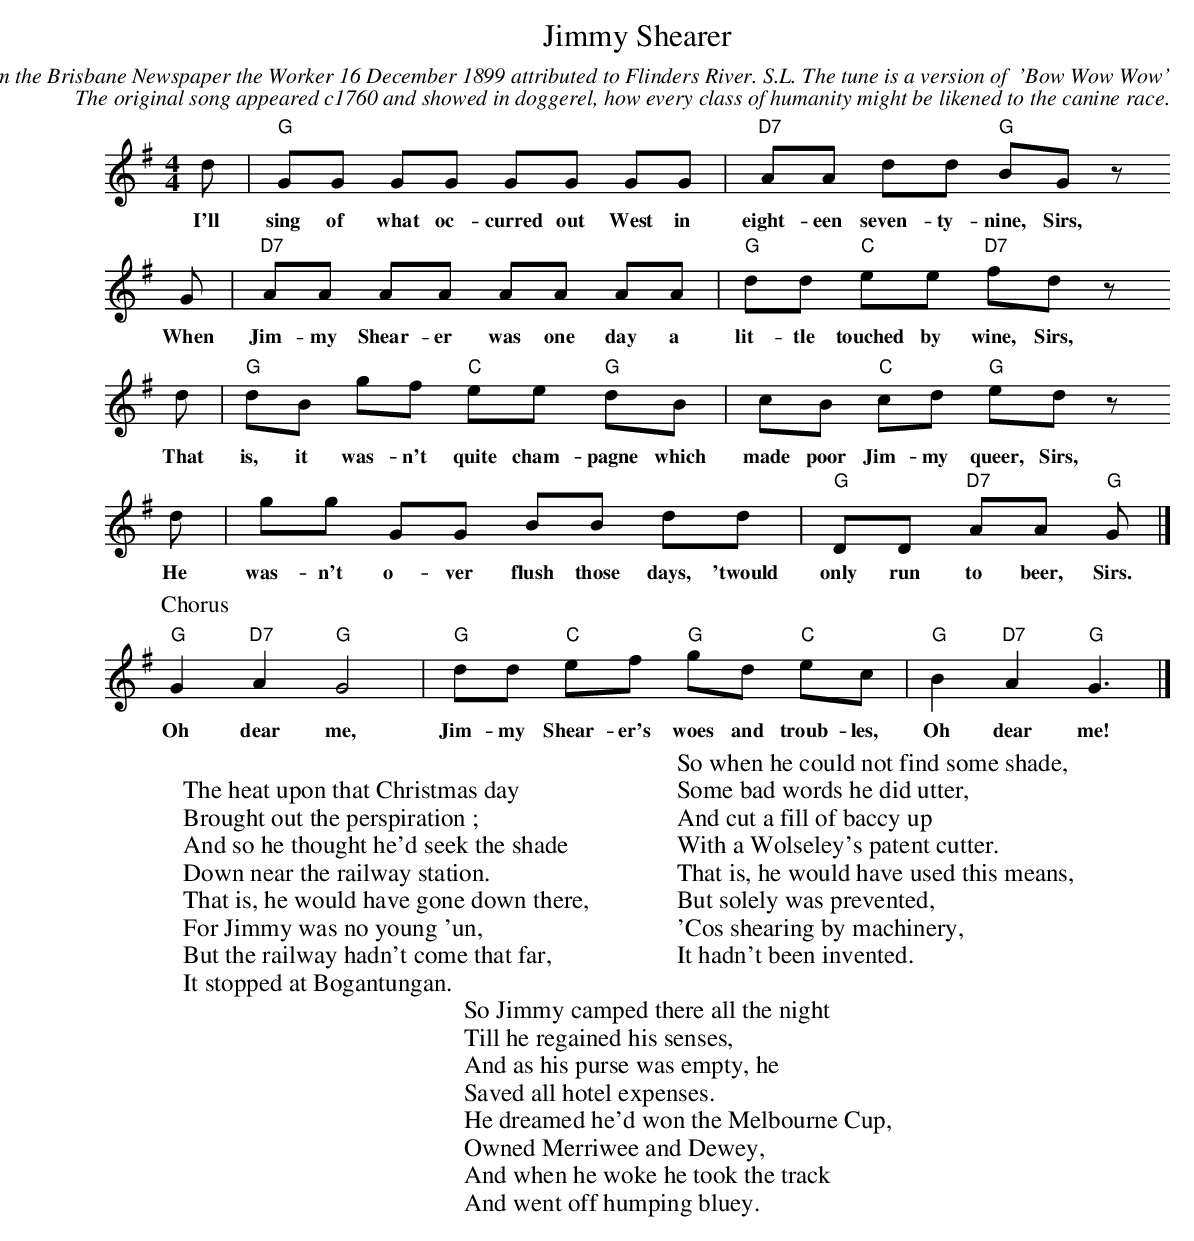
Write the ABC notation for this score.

X:1
T:Jimmy Shearer
C:From the Brisbane Newspaper the Worker 16 December 1899 attributed to Flinders River. S.L. The tune is a version of  'Bow Wow Wow'
C:The original song appeared c1760 and showed in doggerel, how every class of humanity might be likened to the canine race.
M:4/4
L:1/8
K:Gmaj
d|"G"GG GG GG GG|"D7"AA dd "G"BG z
w:I'll sing of what oc-curred out West in eight-een seven-ty-nine, Sirs,
G|"D7"AA AA AA AA|"G"dd "C"ee "D7"fd z
w:When Jim-my Shear-er was one day a lit-tle touched by wine, Sirs,
d|"G"dB gf "C"ee "G"dB|cB "C"cd "G"ed z
w:That is, it was-n't quite cham-pagne which made poor Jim-my queer, Sirs,
d|gg GG BB dd|"G"DD "D7"AA "G"G|]
w:He was-n't o-ver flush those days, 'twould only run to beer, Sirs.
P:Chorus
"G"G2"D7"A2 "G"G4|"G"dd "C"ef "G"gd "C"ec|"G"B2"D7"A2"G"G3|]
w:Oh dear me, Jim-my Shear-er's woes and troub-les, Oh dear me!
W:
W:The heat upon that Christmas day
W:Brought out the perspiration ;
W:And so he thought he'd seek the shade
W:Down near the railway station.
W:That is, he would have gone down there,
W:For Jimmy was no young 'un,
W:But the railway hadn't come that far,
W:It stopped at Bogantungan.
W:
W:So when he could not find some shade,
W:Some bad words he did utter,
W:And cut a fill of baccy up
W:With a Wolseley's patent cutter.
W:That is, he would have used this means,
W:But solely was prevented,
W:'Cos shearing by machinery,
W:It hadn't been invented.
W:
W:So Jimmy camped there all the night
W:Till he regained his senses,
W:And as his purse was empty, he
W:Saved all hotel expenses.
W:He dreamed he'd won the Melbourne Cup,
W:Owned Merriwee and Dewey,
W:And when he woke he took the track
W:And went off humping bluey.
